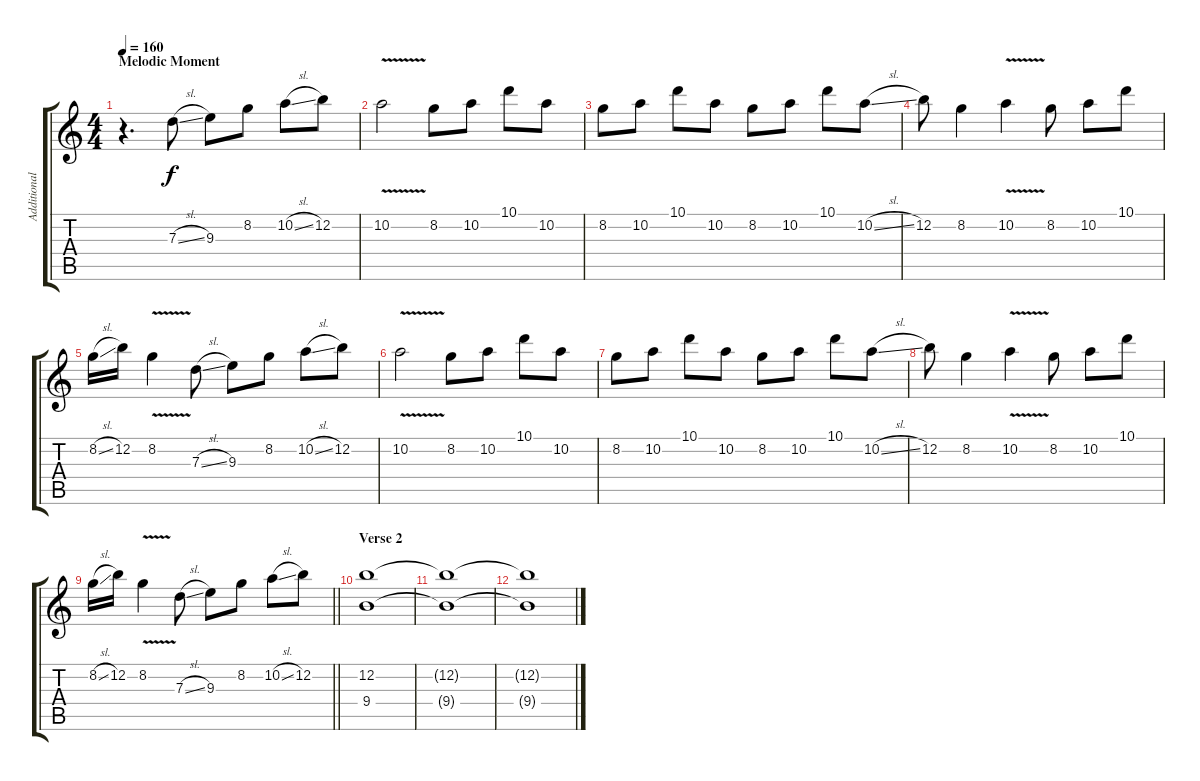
\track ("Additional guitar" "Additional") {instrument distortionguitar}
\staff {score tabs}
\tuning (E4 B3 G3 D3 A2 E2) {hide}
\ts (4 4)
\section ("" "Melodic Moment")
\tempo 160
\clef g2
\ks c
r.4{d dy f} 7.3{sl}.8 9.3.8 8.2.8 10.2{sl}.8 12.2.8 |
10.2{v}.2 8.2.8 10.2.8 10.1.8 10.2.8 |
8.2.8 10.2.8 10.1.8 10.2.8 8.2.8 10.2.8 10.1.8 10.2{sl}.8 |
12.2.8 8.2.4 10.2{v}.4 8.2.8 10.2.8 10.1.8 |
8.2{sl}.16 12.2.16 8.2{v}.4 7.3{sl}.8 9.3.8 8.2.8 10.2{sl}.8 12.2.8 |
10.2{v}.2 8.2.8 10.2.8 10.1.8 10.2.8 |
8.2.8 10.2.8 10.1.8 10.2.8 8.2.8 10.2.8 10.1.8 10.2{sl}.8 |
12.2.8 8.2.4 10.2{v}.4 8.2.8 10.2.8 10.1.8 |
\barLineRight lightlight
8.2{sl}.16 12.2.16 8.2{v}.4 7.3{sl}.8 9.3.8 8.2.8 10.2{sl}.8 12.2.8 |
\section ("" "Verse 2")
(12.2 9.4).1 |
(12.2{t} 9.4{t}).1{volume 3} |
(12.2{t} 9.4{t}).1
